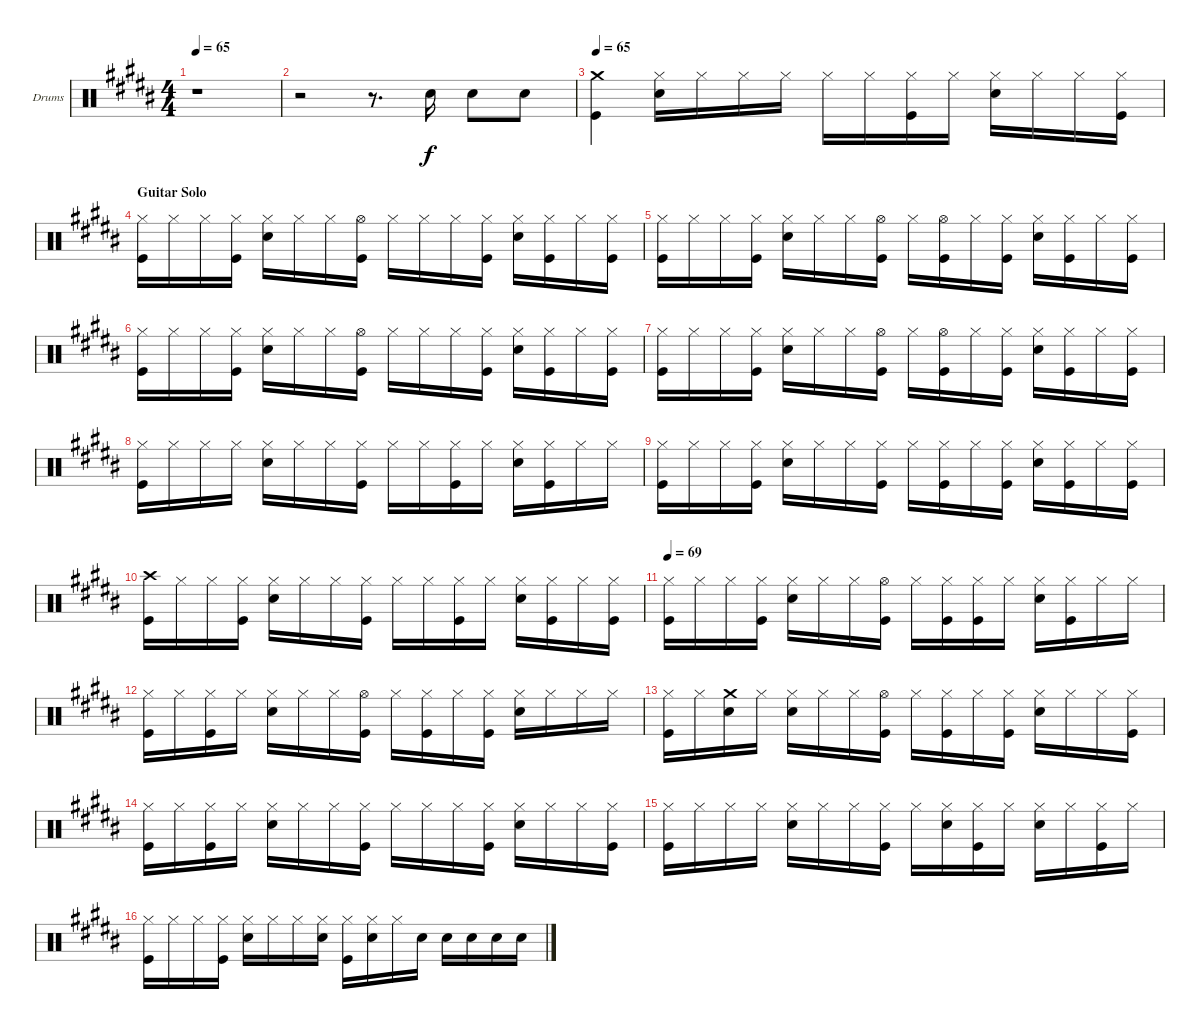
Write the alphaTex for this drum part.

\bracketExtendMode groupsimilarinstruments
\firstSystemTrackNameOrientation horizontal
\otherSystemsTrackNameOrientation horizontal
\track ("Drumkit" "Drums") {multiBarRest instrument percussion}
\staff {score}
\articulation defaults
\ts (4 4)
\tempo 65
\clef neutral
\ks g#minor
r.1{dy mf} |
r.2 r.8{d} "Snare (hit) 2".16{dy f} "Snare (hit) 2".8 "Snare (hit) 2".8 |
\tempo 65
("Crash medium (hit)" "Kick (hit)").4 ("Hi-Hat (closed)" "Snare (hit) 2").16 "Hi-Hat (closed)".16 "Hi-Hat (closed)".16 "Hi-Hat (closed)".16 "Hi-Hat (closed)".16 "Hi-Hat (closed)".16 ("Hi-Hat (closed)" "Kick (hit)").16 "Hi-Hat (closed)".16 ("Hi-Hat (closed)" "Snare (hit) 2").16 "Hi-Hat (closed)".16 "Hi-Hat (closed)".16 ("Hi-Hat (closed)" "Kick (hit)").16 |
\section ("" "Guitar Solo")
("Kick (hit)" "Hi-Hat (closed)").16 "Hi-Hat (closed)".16 "Hi-Hat (closed)".16 ("Kick (hit)" "Hi-Hat (closed)").16 ("Snare (hit) 2" "Hi-Hat (closed)").16 "Hi-Hat (closed)".16 "Hi-Hat (closed)".16 ("Kick (hit)" "Hi-Hat (open)").16 "Hi-Hat (closed)".16 "Hi-Hat (closed)".16 "Hi-Hat (closed)".16 ("Kick (hit)" "Hi-Hat (closed)").16 ("Snare (hit) 2" "Hi-Hat (closed)").16 ("Kick (hit)" "Hi-Hat (closed)").16 "Hi-Hat (closed)".16 ("Kick (hit)" "Hi-Hat (closed)").16 |
("Kick (hit)" "Hi-Hat (closed)").16 "Hi-Hat (closed)".16 "Hi-Hat (closed)".16 ("Kick (hit)" "Hi-Hat (closed)").16 ("Snare (hit) 2" "Hi-Hat (closed)").16 "Hi-Hat (closed)".16 "Hi-Hat (closed)".16 ("Kick (hit)" "Hi-Hat (open)").16 "Hi-Hat (closed)".16 ("Kick (hit)" "Hi-Hat (open)").16 "Hi-Hat (closed)".16 ("Kick (hit)" "Hi-Hat (closed)").16 ("Snare (hit) 2" "Hi-Hat (closed)").16 ("Kick (hit)" "Hi-Hat (closed)").16 "Hi-Hat (closed)".16 ("Kick (hit)" "Hi-Hat (closed)").16 |
("Kick (hit)" "Hi-Hat (closed)").16 "Hi-Hat (closed)".16 "Hi-Hat (closed)".16 ("Kick (hit)" "Hi-Hat (closed)").16 ("Snare (hit) 2" "Hi-Hat (closed)").16 "Hi-Hat (closed)".16 "Hi-Hat (closed)".16 ("Kick (hit)" "Hi-Hat (open)").16 "Hi-Hat (closed)".16 "Hi-Hat (closed)".16 "Hi-Hat (closed)".16 ("Kick (hit)" "Hi-Hat (closed)").16 ("Snare (hit) 2" "Hi-Hat (closed)").16 ("Kick (hit)" "Hi-Hat (closed)").16 "Hi-Hat (closed)".16 ("Kick (hit)" "Hi-Hat (closed)").16 |
("Kick (hit)" "Hi-Hat (closed)").16 "Hi-Hat (closed)".16 "Hi-Hat (closed)".16 ("Kick (hit)" "Hi-Hat (closed)").16 ("Snare (hit) 2" "Hi-Hat (closed)").16 "Hi-Hat (closed)".16 "Hi-Hat (closed)".16 ("Kick (hit)" "Hi-Hat (open)").16 "Hi-Hat (closed)".16 ("Kick (hit)" "Hi-Hat (open)").16 "Hi-Hat (closed)".16 ("Kick (hit)" "Hi-Hat (closed)").16 ("Snare (hit) 2" "Hi-Hat (closed)").16 ("Kick (hit)" "Hi-Hat (closed)").16 "Hi-Hat (closed)".16 ("Kick (hit)" "Hi-Hat (closed)").16 |
("Kick (hit)" "Hi-Hat (closed)").16 "Hi-Hat (closed)".16 "Hi-Hat (closed)".16 "Hi-Hat (closed)".16 ("Snare (hit) 2" "Hi-Hat (closed)").16 "Hi-Hat (closed)".16 "Hi-Hat (closed)".16 ("Hi-Hat (closed)" "Kick (hit)").16 "Hi-Hat (closed)".16 "Hi-Hat (closed)".16 ("Kick (hit)" "Hi-Hat (closed)").16 "Hi-Hat (closed)".16 ("Snare (hit) 2" "Hi-Hat (closed)").16 ("Kick (hit)" "Hi-Hat (closed)").16 "Hi-Hat (closed)".16 "Hi-Hat (closed)".16 |
("Kick (hit)" "Hi-Hat (closed)").16 "Hi-Hat (closed)".16 "Hi-Hat (closed)".16 ("Kick (hit)" "Hi-Hat (closed)").16 ("Snare (hit) 2" "Hi-Hat (closed)").16 "Hi-Hat (closed)".16 "Hi-Hat (closed)".16 ("Kick (hit)" "Hi-Hat (closed)").16 "Hi-Hat (closed)".16 ("Kick (hit)" "Hi-Hat (closed)").16 "Hi-Hat (closed)".16 ("Kick (hit)" "Hi-Hat (closed)").16 ("Snare (hit) 2" "Hi-Hat (closed)").16 ("Kick (hit)" "Hi-Hat (closed)").16 "Hi-Hat (closed)".16 ("Kick (hit)" "Hi-Hat (closed)").16 |
("Crash high (hit)" "Kick (hit)").16 "Hi-Hat (closed)".16 "Hi-Hat (closed)".16 ("Hi-Hat (closed)" "Kick (hit)").16 ("Hi-Hat (closed)" "Snare (hit) 2").16 "Hi-Hat (closed)".16 "Hi-Hat (closed)".16 ("Hi-Hat (closed)" "Kick (hit)").16 "Hi-Hat (closed)".16 "Hi-Hat (closed)".16 ("Hi-Hat (closed)" "Kick (hit)").16 "Hi-Hat (closed)".16 ("Hi-Hat (closed)" "Snare (hit) 2").16 ("Hi-Hat (closed)" "Kick (hit)").16 "Hi-Hat (closed)".16 ("Kick (hit)" "Hi-Hat (closed)").16 |
\tempo 69
("Kick (hit)" "Hi-Hat (closed)").16 "Hi-Hat (closed)".16 "Hi-Hat (closed)".16 ("Kick (hit)" "Hi-Hat (closed)").16 ("Snare (hit) 2" "Hi-Hat (closed)").16 "Hi-Hat (closed)".16 "Hi-Hat (closed)".16 ("Hi-Hat (open)" "Kick (hit)").16 "Hi-Hat (closed)".16 ("Kick (hit)" "Hi-Hat (closed)").16 ("Kick (hit)" "Hi-Hat (closed)").16 "Hi-Hat (closed)".16 ("Snare (hit) 2" "Hi-Hat (closed)").16 ("Kick (hit)" "Hi-Hat (closed)").16 "Hi-Hat (closed)".16 "Hi-Hat (closed)".16 |
("Kick (hit)" "Hi-Hat (closed)").16 "Hi-Hat (closed)".16 ("Kick (hit)" "Hi-Hat (closed)").16 "Hi-Hat (closed)".16 ("Snare (hit) 2" "Hi-Hat (closed)").16 "Hi-Hat (closed)".16 "Hi-Hat (closed)".16 ("Hi-Hat (open)" "Kick (hit)").16 "Hi-Hat (closed)".16 ("Kick (hit)" "Hi-Hat (closed)").16 "Hi-Hat (closed)".16 ("Kick (hit)" "Hi-Hat (closed)").16 ("Snare (hit) 2" "Hi-Hat (closed)").16 "Hi-Hat (closed)".16 "Hi-Hat (closed)".16 "Hi-Hat (closed)".16 |
("Kick (hit)" "Hi-Hat (closed)").16 "Hi-Hat (closed)".16 ("Snare (hit) 2" "Crash medium (hit)").16 "Hi-Hat (closed)".16 ("Snare (hit) 2" "Hi-Hat (closed)").16 "Hi-Hat (closed)".16 "Hi-Hat (closed)".16 ("Kick (hit)" "Hi-Hat (open)").16 "Hi-Hat (closed)".16 ("Kick (hit)" "Hi-Hat (closed)").16 "Hi-Hat (closed)".16 ("Kick (hit)" "Hi-Hat (closed)").16 ("Snare (hit) 2" "Hi-Hat (closed)").16 "Hi-Hat (closed)".16 "Hi-Hat (closed)".16 ("Kick (hit)" "Hi-Hat (closed)").16 |
("Kick (hit)" "Hi-Hat (closed)").16 "Hi-Hat (closed)".16 ("Kick (hit)" "Hi-Hat (closed)").16 "Hi-Hat (closed)".16 ("Snare (hit) 2" "Hi-Hat (closed)").16 "Hi-Hat (closed)".16 "Hi-Hat (closed)".16 ("Hi-Hat (closed)" "Kick (hit)").16 "Hi-Hat (closed)".16 "Hi-Hat (closed)".16 "Hi-Hat (closed)".16 ("Kick (hit)" "Hi-Hat (closed)").16 ("Snare (hit) 2" "Hi-Hat (closed)").16 "Hi-Hat (closed)".16 "Hi-Hat (closed)".16 ("Kick (hit)" "Hi-Hat (closed)").16 |
("Kick (hit)" "Hi-Hat (closed)").16 "Hi-Hat (closed)".16 "Hi-Hat (closed)".16 "Hi-Hat (closed)".16 ("Snare (hit) 2" "Hi-Hat (closed)").16 "Hi-Hat (closed)".16 "Hi-Hat (closed)".16 ("Hi-Hat (closed)" "Kick (hit)").16 "Hi-Hat (closed)".16 ("Snare (hit) 2" "Hi-Hat (closed)").16 ("Kick (hit)" "Hi-Hat (closed)").16 "Hi-Hat (closed)".16 ("Snare (hit) 2" "Hi-Hat (closed)").16 "Hi-Hat (closed)".16 ("Kick (hit)" "Hi-Hat (closed)").16 "Hi-Hat (closed)".16 |
("Kick (hit)" "Hi-Hat (closed)").16 "Hi-Hat (closed)".16 "Hi-Hat (closed)".16 ("Kick (hit)" "Hi-Hat (closed)").16 ("Snare (hit) 2" "Hi-Hat (closed)").16 "Hi-Hat (closed)".16 "Hi-Hat (closed)".16 ("Snare (hit) 2" "Hi-Hat (closed)").16 ("Kick (hit)" "Hi-Hat (closed)").16 ("Snare (hit) 2" "Hi-Hat (closed)").16 "Hi-Hat (closed)".16 "Snare (hit) 2".16 "Snare (hit) 2".16 "Snare (hit) 2".16 "Snare (hit) 2".16 "Snare (hit) 2".16
